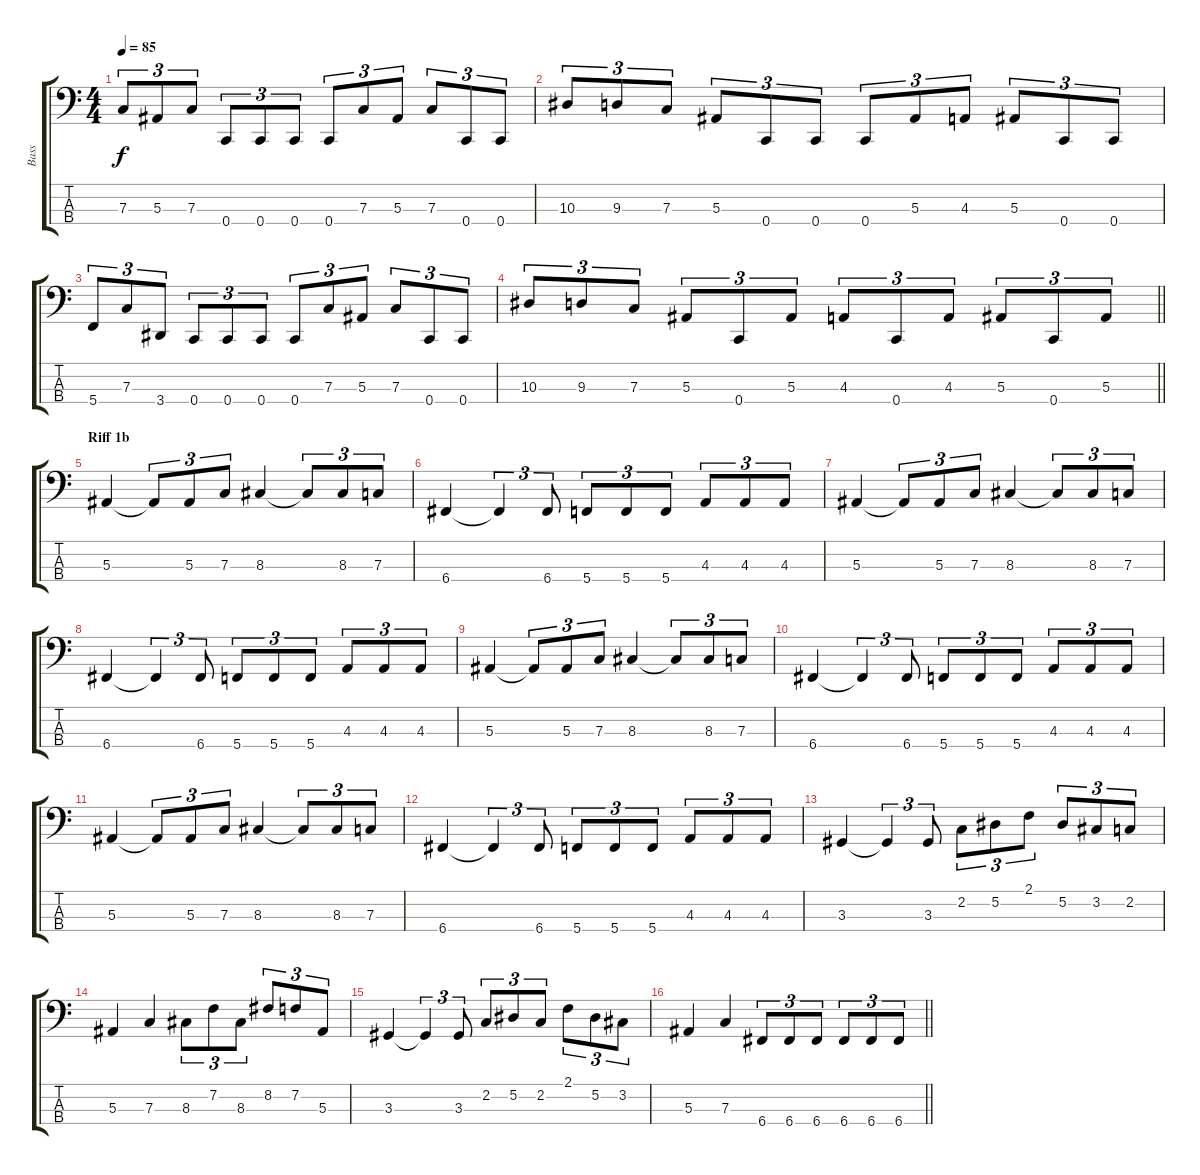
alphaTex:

\track ("Bass" "Bass") {instrument electricbassfinger}
\staff {score tabs}
\tuning (Eb2 Bb1 F1 C1) {hide}
\ts (4 4)
\tempo 85
\clef f4
\ks c
7.3.8{tu (3 2) dy f} 5.3.8{tu (3 2)} 7.3.8{tu (3 2)} 0.4.8{tu (3 2)} 0.4.8{tu (3 2)} 0.4.8{tu (3 2)} 0.4.8{tu (3 2)} 7.3.8{tu (3 2)} 5.3.8{tu (3 2)} 7.3.8{tu (3 2)} 0.4.8{tu (3 2)} 0.4.8{tu (3 2)} |
10.3.8{tu (3 2)} 9.3.8{tu (3 2)} 7.3.8{tu (3 2)} 5.3.8{tu (3 2)} 0.4.8{tu (3 2)} 0.4.8{tu (3 2)} 0.4.8{tu (3 2)} 5.3.8{tu (3 2)} 4.3.8{tu (3 2)} 5.3.8{tu (3 2)} 0.4.8{tu (3 2)} 0.4.8{tu (3 2)} |
5.4.8{tu (3 2)} 7.3.8{tu (3 2)} 3.4.8{tu (3 2)} 0.4.8{tu (3 2)} 0.4.8{tu (3 2)} 0.4.8{tu (3 2)} 0.4.8{tu (3 2)} 7.3.8{tu (3 2)} 5.3.8{tu (3 2)} 7.3.8{tu (3 2)} 0.4.8{tu (3 2)} 0.4.8{tu (3 2)} |
\barLineRight lightlight
10.3.8{tu (3 2)} 9.3.8{tu (3 2)} 7.3.8{tu (3 2)} 5.3.8{tu (3 2)} 0.4.8{tu (3 2)} 5.3.8{tu (3 2)} 4.3.8{tu (3 2)} 0.4.8{tu (3 2)} 4.3.8{tu (3 2)} 5.3.8{tu (3 2)} 0.4.8{tu (3 2)} 5.3.8{tu (3 2)} |
\section ("" "Riff 1b")
5.3.4 5.3{t}.8{tu (3 2)} 5.3.8{tu (3 2)} 7.3.8{tu (3 2)} 8.3.4 8.3{t}.8{tu (3 2)} 8.3.8{tu (3 2)} 7.3.8{tu (3 2)} |
6.4.4 6.4{t}.4{tu (3 2)} 6.4.8{tu (3 2)} 5.4.8{tu (3 2)} 5.4.8{tu (3 2)} 5.4.8{tu (3 2)} 4.3.8{tu (3 2)} 4.3.8{tu (3 2)} 4.3.8{tu (3 2)} |
5.3.4 5.3{t}.8{tu (3 2)} 5.3.8{tu (3 2)} 7.3.8{tu (3 2)} 8.3.4 8.3{t}.8{tu (3 2)} 8.3.8{tu (3 2)} 7.3.8{tu (3 2)} |
6.4.4 6.4{t}.4{tu (3 2)} 6.4.8{tu (3 2)} 5.4.8{tu (3 2)} 5.4.8{tu (3 2)} 5.4.8{tu (3 2)} 4.3.8{tu (3 2)} 4.3.8{tu (3 2)} 4.3.8{tu (3 2)} |
5.3.4 5.3{t}.8{tu (3 2)} 5.3.8{tu (3 2)} 7.3.8{tu (3 2)} 8.3.4 8.3{t}.8{tu (3 2)} 8.3.8{tu (3 2)} 7.3.8{tu (3 2)} |
6.4.4 6.4{t}.4{tu (3 2)} 6.4.8{tu (3 2)} 5.4.8{tu (3 2)} 5.4.8{tu (3 2)} 5.4.8{tu (3 2)} 4.3.8{tu (3 2)} 4.3.8{tu (3 2)} 4.3.8{tu (3 2)} |
5.3.4 5.3{t}.8{tu (3 2)} 5.3.8{tu (3 2)} 7.3.8{tu (3 2)} 8.3.4 8.3{t}.8{tu (3 2)} 8.3.8{tu (3 2)} 7.3.8{tu (3 2)} |
6.4.4 6.4{t}.4{tu (3 2)} 6.4.8{tu (3 2)} 5.4.8{tu (3 2)} 5.4.8{tu (3 2)} 5.4.8{tu (3 2)} 4.3.8{tu (3 2)} 4.3.8{tu (3 2)} 4.3.8{tu (3 2)} |
3.3.4 3.3{t}.4{tu (3 2)} 3.3.8{tu (3 2)} 2.2.8{tu (3 2)} 5.2.8{tu (3 2)} 2.1.8{tu (3 2)} 5.2.8{tu (3 2)} 3.2.8{tu (3 2)} 2.2.8{tu (3 2)} |
5.3.4 7.3.4 8.3.8{tu (3 2)} 7.2.8{tu (3 2)} 8.3.8{tu (3 2)} 8.2.8{tu (3 2)} 7.2.8{tu (3 2)} 5.3.8{tu (3 2)} |
3.3.4 3.3{t}.4{tu (3 2)} 3.3.8{tu (3 2)} 2.2.8{tu (3 2)} 5.2.8{tu (3 2)} 2.2.8{tu (3 2)} 2.1.8{tu (3 2)} 5.2.8{tu (3 2)} 3.2.8{tu (3 2)} |
\barLineRight lightlight
5.3.4 7.3.4 6.4.8{tu (3 2)} 6.4.8{tu (3 2)} 6.4.8{tu (3 2)} 6.4.8{tu (3 2)} 6.4.8{tu (3 2)} 6.4.8{tu (3 2)}
